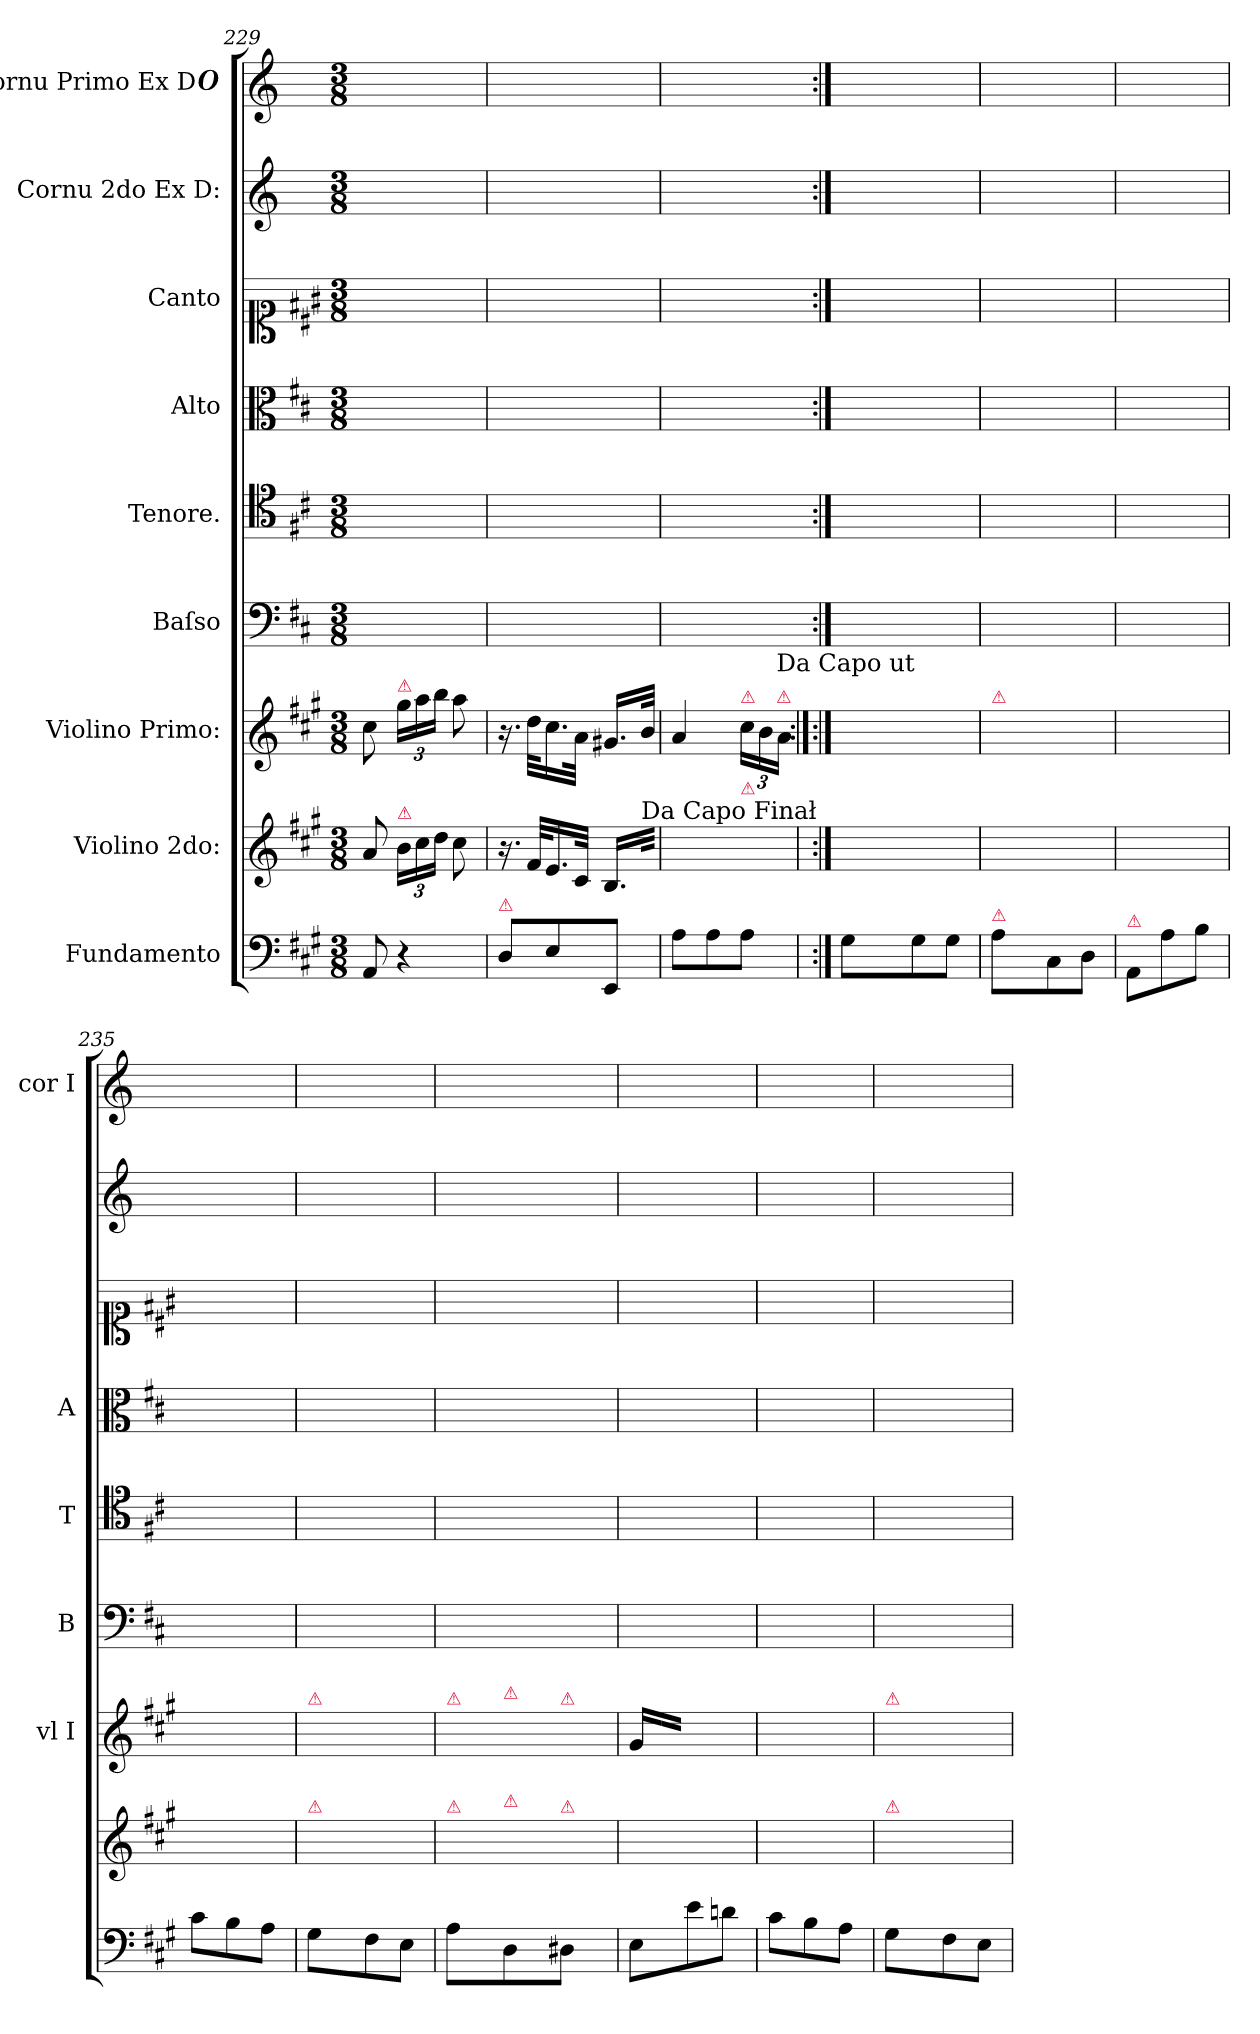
**kern	**kern	**kern	**kern	**kern	**kern	**kern	**kern	**kern
*part9	*part8	*part7	*part6	*part5	*part4	*part3	*part2	*part1
*staff9	*staff8	*staff7	*staff6	*staff5	*staff4	*staff3	*staff2	*staff1
*I"Fundamento	*I"Violino 2do:	*I"Violino Primo:	*I"Baſso	*I"Tenore.	*I"Alto	*I"Canto	*I"Cornu 2do Ex D:	*I"Cornu Primo Ex D#
*	*	*I'vl I	*I'B	*I'T	*I'A	*	*	*I'cor I
*clefF4	*clefG2	*clefG2	*clefF4	*clefC4	*clefC3	*clefC1	*clefG2	*clefG2
*	*	*	*	*	*	*	*ITrd6c10	*ITrd6c10
*k[f#c#g#]	*k[f#c#g#]	*k[f#c#g#]	*k[f#c#]	*k[f#c#]	*k[f#c#]	*k[f#c#g#]	*k[f#c#]	*k[f#c#]
*M3/8	*M3/8	*M3/8	*M3/8	*M3/8	*M3/8	*M3/8	*M3/8	*M3/8
=229	=229	=229	=229	=229	=229	=229	=229	=229
8AA/	8a/	8cc#\	4.ryy	4.ryy	4.ryy	4.ryy	4.ryy	4.ryy
!	!	!LO:TX:a:color=crimson:t=⚠	!	!	!	!	!	!
!	!LO:TX:a:color=crimson:t=⚠	!	!	!	!	!	!	!
4r	24b\LL	24gg#\LL	.	.	.	.	.	.
.	24cc#\	24aa\	.	.	.	.	.	.
.	24dd\JJ	24bb\JJ	.	.	.	.	.	.
.	8cc#\	8aa\	.	.	.	.	.	.
=230	=230	=230	=230	=230	=230	=230	=230	=230
!LO:TX:a:color=crimson:t=⚠	!	!	!	!	!	!	!	!
8D/L	16.r	16.r	4.ryy	4.ryy	4.ryy	4.ryy	4.ryy	4.ryy
.	32f#/KLL	32dd\KLL	.	.	.	.	.	.
8E/	16.e/	16.cc#\	.	.	.	.	.	.
.	32c#/JJk	32a\JJk	.	.	.	.	.	.
8EE/J	16.B/LL	16.g#X/LL	.	.	.	.	.	.
!	!LO:TX:a:t=Da Capo Finał	!	!	!	!	!	!	!
.	32d#X/JJkyy	32b/JJk	.	.	.	.	.	.
=231	=231	=231	=231	=231	=231	=231	=231	=231
8A\L	4a/yy	4a/	4.ryy	4.ryy	4.ryy	4.ryy	4.ryy	4.ryy
8A\	.	.	.	.	.	.	.	.
!	!	!LO:TX:a:color=crimson:t=⚠	!	!	!	!	!	!
!	!LO:TX:a:color=crimson:t=⚠	!	!	!	!	!	!	!
8A\J	24cc#\LLyy	24cc#\LL	.	.	.	.	.	.
.	24b\yy	24b\	.	.	.	.	.	.
!	!	!LO:TX:a:color=crimson:t=⚠	!	!	!	!	!	!
!	!	!LO:TX:a:t=Da Capo ut	!	!	!	!	!	!
.	24a\JJyy	24a\JJ	.	.	.	.	.	.
=232	=232	=232:|!	=232	=232	=232	=232	=232	=232
*	*Xtuplet	*Xtuplet	*	*	*	*	*	*
8G#\L	24b\LLyy	24b/LLyy	4.ryy	4.ryy	4.ryy	4.ryy	4.ryy	4.ryy
.	24e\yy	24e/yy	.	.	.	.	.	.
.	24ee\JJyy	24ee/JJyy	.	.	.	.	.	.
.	8qqee/yy	8qqee/yy	.	.	.	.	.	.
8G#\	4dd\yy	4dd\yy	.	.	.	.	.	.
8G#\J	.	.	.	.	.	.	.	.
=233	=233	=233	=233	=233	=233	=233	=233	=233
!	!	!LO:TX:a:color=crimson:t=⚠	!	!	!	!	!	!
!LO:TX:a:color=crimson:t=⚠	!	!	!	!	!	!	!	!
8A\L	24cc#\LLyy	24cc#\LLyy	4.ryy	4.ryy	4.ryy	4.ryy	4.ryy	4.ryy
.	24b\yy	24b\yy	.	.	.	.	.	.
.	24a\JJyy	24a\JJyy	.	.	.	.	.	.
8C#\	8aa\Lyy	8aa\Lyy	.	.	.	.	.	.
8D\J	8ff#\Jyy	8ff#\Jyy	.	.	.	.	.	.
=234	=234	=234	=234	=234	=234	=234	=234	=234
!LO:TX:a:color=crimson:t=⚠	!	!	!	!	!	!	!	!
8AA\L	8ff#\Lyy	8ff#\Lyy	4.ryy	4.ryy	4.ryy	4.ryy	4.ryy	4.ryy
8A\	8ee\Jyy	8ee\Jyy	.	.	.	.	.	.
8B\J	8ryy	8ryy	.	.	.	.	.	.
=235	=235	=235	=235	=235	=235	=235	=235	=235
8c#\L	4.a/yy	4.a/yy	4.ryy	4.ryy	4.ryy	4.ryy	4.ryy	4.ryy
8B\	.	.	.	.	.	.	.	.
8A\J	.	.	.	.	.	.	.	.
=236	=236	=236	=236	=236	=236	=236	=236	=236
!	!	!LO:TX:a:color=crimson:t=⚠	!	!	!	!	!	!
!	!LO:TX:a:color=crimson:t=⚠	!	!	!	!	!	!	!
8G#\L	24b\LLyy	24b\LLyy	4.ryy	4.ryy	4.ryy	4.ryy	4.ryy	4.ryy
.	24cc#\yy	24cc#\yy	.	.	.	.	.	.
.	24dd\JJyy	24dd\JJyy	.	.	.	.	.	.
8F#\	4dd\yy	4dd\yy	.	.	.	.	.	.
8E\J	.	.	.	.	.	.	.	.
=237	=237	=237	=237	=237	=237	=237	=237	=237
!	!	!LO:TX:a:color=crimson:t=⚠	!	!	!	!	!	!
!	!LO:TX:a:color=crimson:t=⚠	!	!	!	!	!	!	!
8A\L	24cc#\LLyy	24cc#\LLyy	4.ryy	4.ryy	4.ryy	4.ryy	4.ryy	4.ryy
.	24b\yy	24b\yy	.	.	.	.	.	.
.	24a\JJyy	24a\JJyy	.	.	.	.	.	.
!	!	!LO:TX:a:color=crimson:t=⚠	!	!	!	!	!	!
!	!LO:TX:a:color=crimson:t=⚠	!	!	!	!	!	!	!
8D\	24ff#\LLyy	24ff#\LLyy	.	.	.	.	.	.
.	24ee\yy	24ee\yy	.	.	.	.	.	.
.	24dd\JJyy	24dd\JJyy	.	.	.	.	.	.
!	!	!LO:TX:a:color=crimson:t=⚠	!	!	!	!	!	!
!	!LO:TX:a:color=crimson:t=⚠	!	!	!	!	!	!	!
8D#X\J	24cc#\LLyy	24cc#\LLyy	.	.	.	.	.	.
.	24b\yy	24b\yy	.	.	.	.	.	.
.	24a\JJyy	24a\JJyy	.	.	.	.	.	.
=238	=238	=238	=238	=238	=238	=238	=238	=238
8E\L	24g#/LLyy	24g#/LL	4.ryy	4.ryy	4.ryy	4.ryy	4.ryy	4.ryy
.	24f#/yy	24f#/yy	.	.	.	.	.	.
.	24e/JJyy	24e/JJyy	.	.	.	.	.	.
8e\	8e/yy	8e/yy	.	.	.	.	.	.
8dn\J	8ryy	8ryy	.	.	.	.	.	.
=239	=239	=239	=239	=239	=239	=239	=239	=239
8c#\L	4.a/yy	4.a/yy	4.ryy	4.ryy	4.ryy	4.ryy	4.ryy	4.ryy
8B\	.	.	.	.	.	.	.	.
8A\J	.	.	.	.	.	.	.	.
=240	=240	=240	=240	=240	=240	=240	=240	=240
!	!	!LO:TX:a:color=crimson:t=⚠	!	!	!	!	!	!
!	!LO:TX:a:color=crimson:t=⚠	!	!	!	!	!	!	!
8G#\L	24b\LLyy	24b\LLyy	4.ryy	4.ryy	4.ryy	4.ryy	4.ryy	4.ryy
.	24cc#\yy	24cc#\yy	.	.	.	.	.	.
.	24dd\JJyy	24dd\JJyy	.	.	.	.	.	.
8F#\	4dd\yy	4dd\yy	.	.	.	.	.	.
8E\J	.	.	.	.	.	.	.	.
=	=	=	=	=	=	=	=	=
*-	*-	*-	*-	*-	*-	*-	*-	*-
